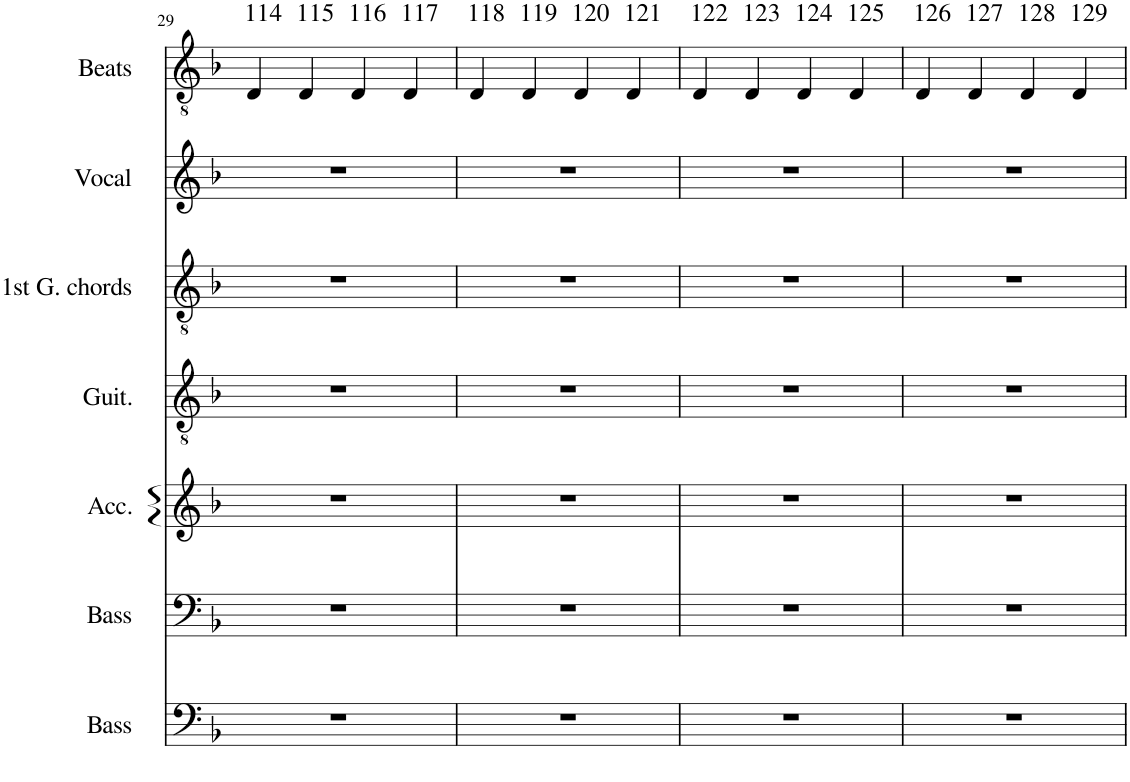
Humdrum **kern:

**kern	**kern	**kern	**kern	**kern	**kern	**kern	**harte
*part7	*part6	*part5	*part4	*part3	*part2	*part1	*part1
*staff7	*staff6	*staff5	*staff4	*staff3	*staff2	*staff1	*
*I"Roots	*I"Drop D	*I"Melodica	*I"2nd G. Riffs	*I"1st G. chords	*I"Vocal	*I"Beats	*
*	*	*	*	*I'1st G. chords	*I'Vocal	*I'Beats	*
!!LO:PB:g=z
*clefF4	*clefF4	*clefG2	*clefGv2	*clefGv2	*clefG2	*clefGv2	*
*Trd7c12	*Trd7c12	*	*	*	*	*	*
*k[b-]	*k[b-]	*k[b-]	*k[b-]	*k[b-]	*k[b-]	*k[b-]	*
*M4/4	*M4/4	*M4/4	*M4/4	*M4/4	*M4/4	*M4/4	*
=29	=29	=29	=29	=29	=29	=29	=29
!	!	!	!	!	!	!	!LO:H:kt=114
1r	1r	1r	1r	1r	1r	4D/	N
!	!	!	!	!	!	!	!LO:H:kt=115
.	.	.	.	.	.	4D/	N
!	!	!	!	!	!	!	!LO:H:kt=116
.	.	.	.	.	.	4D/	N
!	!	!	!	!	!	!	!LO:H:kt=117
.	.	.	.	.	.	4D/	N
=30	=30	=30	=30	=30	=30	=30	=30
!	!	!	!	!	!	!	!LO:H:kt=118
1r	1r	1r	1r	1r	1r	4D/	N
!	!	!	!	!	!	!	!LO:H:kt=119
.	.	.	.	.	.	4D/	N
!	!	!	!	!	!	!	!LO:H:kt=120
.	.	.	.	.	.	4D/	N
!	!	!	!	!	!	!	!LO:H:kt=121
.	.	.	.	.	.	4D/	N
=31	=31	=31	=31	=31	=31	=31	=31
!	!	!	!	!	!	!	!LO:H:kt=122
1r	1r	1r	1r	1r	1r	4D/	N
!	!	!	!	!	!	!	!LO:H:kt=123
.	.	.	.	.	.	4D/	N
!	!	!	!	!	!	!	!LO:H:kt=124
.	.	.	.	.	.	4D/	N
!	!	!	!	!	!	!	!LO:H:kt=125
.	.	.	.	.	.	4D/	N
=32	=32	=32	=32	=32	=32	=32	=32
!	!	!	!	!	!	!	!LO:H:kt=126
1r	1r	1r	1r	1r	1r	4D/	N
!	!	!	!	!	!	!	!LO:H:kt=127
.	.	.	.	.	.	4D/	N
!	!	!	!	!	!	!	!LO:H:kt=128
.	.	.	.	.	.	4D/	N
!	!	!	!	!	!	!	!LO:H:kt=129
.	.	.	.	.	.	4D/	N
=	=	=	=	=	=	=	=
*-	*-	*-	*-	*-	*-	*-	*-
